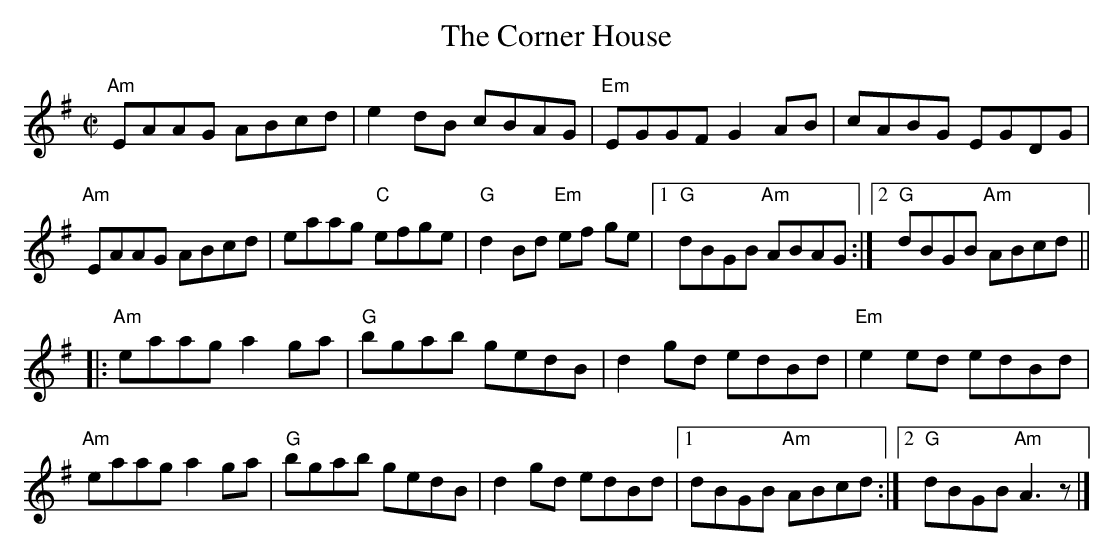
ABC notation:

X:1
T:The Corner House
M:C|
L:1/8
K:G
"Am"EAAG ABcd|e2 dB cBAG|"Em"EGGF G2 AB|cABG EGDG|
"Am"EAAG ABcd|eaag "C"efge|\
"G"d2 Bd "Em"ef ge|1 "G"dBGB "Am"ABAG:|2 "G"dBGB "Am"ABcd||
|:"Am"eaag a2 ga|"G"bgab gedB|d2 gd edBd|"Em"e2 ed edBd|
"Am"eaag a2 ga|"G"bgab gedB|\
d2 gd edBd|1 dBGB "Am"ABcd :|2 "G"dBGB "Am"A3 z|]
